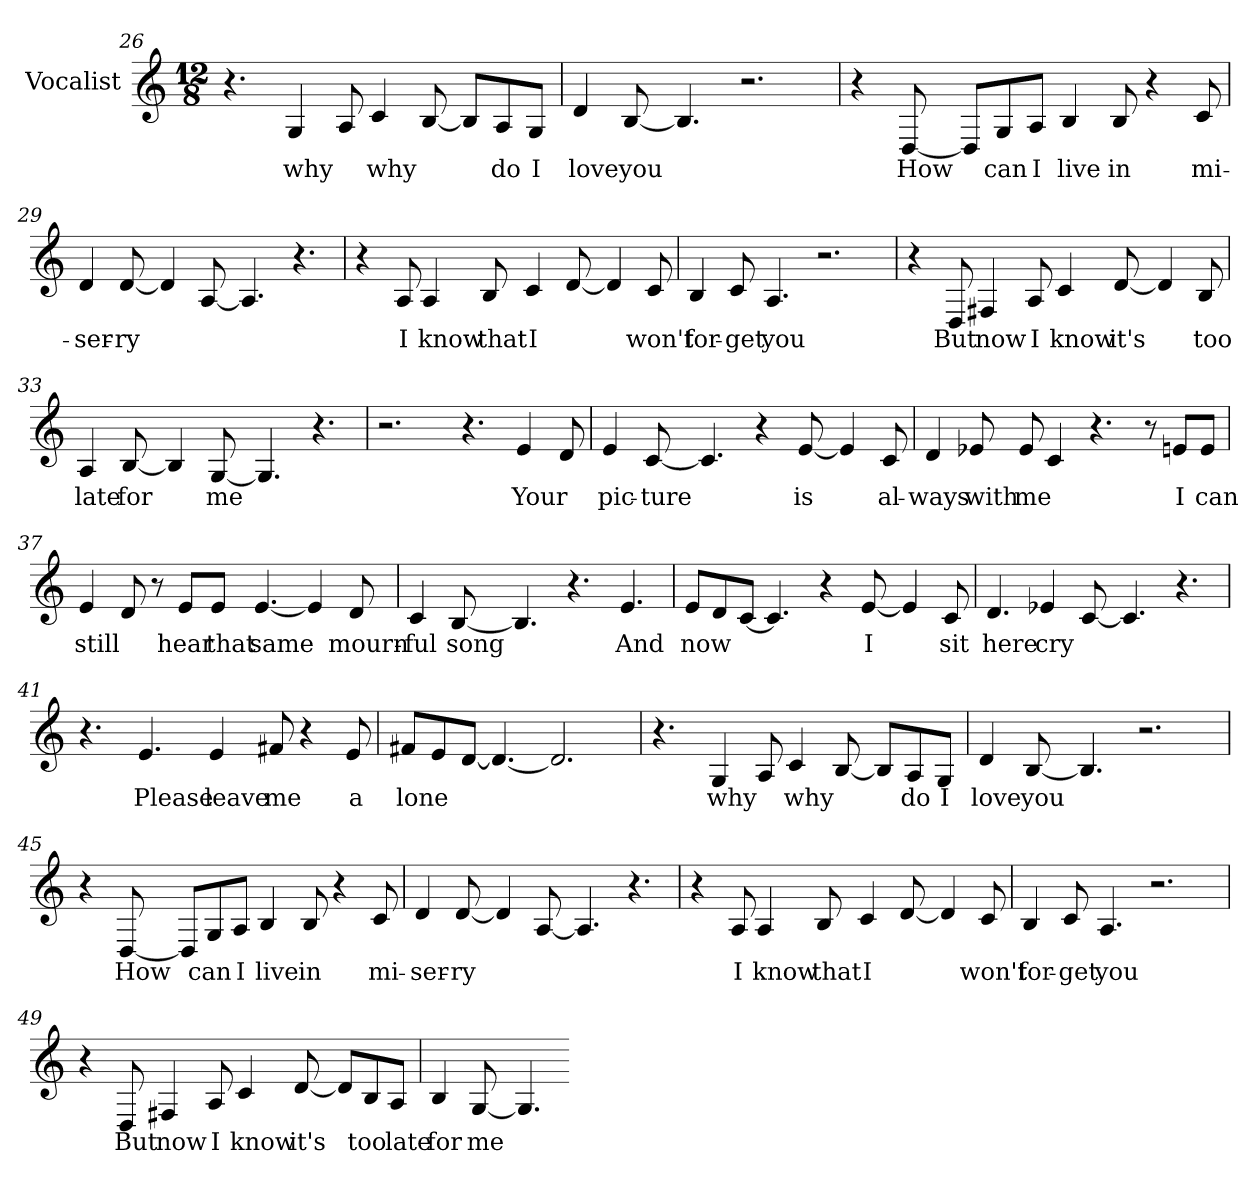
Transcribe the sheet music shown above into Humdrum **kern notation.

**kern	**text
*part1	*part1
*staff1	*staff1
*I"Vocalist	*
*clefG2	*
*M12/8	*
=26	=26
4.r	.
4G	why
8A	_
4c	why
[8B	_
8B/L]	_
8A/	do
8G/J	I
=27	=27
4d	love
[8B	you
4.B]	_
2.r	.
=28	=28
4r	.
[8D	How
8D/L]	_
8G/	can
8A/J	I
4B	live
8B	in
4r	.
8c	mi-
=29	=29
4d	-ser-
[8d	-ry
4d]	_
[8A	_
4.A]	_
4.r	.
=30	=30
4r	.
8A	I
4A	know
8B	that
4c	I
[8d	_
4d]	_
8c	won't
=31	=31
4B	for-
8c	-get
4.A	you
2.r	.
=32	=32
4r	.
8D	But
4F#X	now
8A	I
4c	know
[8d	it's
4d]	_
8B	too
=33	=33
4A	late
[8B	for
4B]	_
[8G	me
4.G]	_
4.r	.
=34	=34
2.r	.
4.r	.
4e	Your
8d	_
=35	=35
4e	pic-
[8c	-ture
4.c]	_
4r	.
[8e	is
4e]	_
8c	al-
=36	=36
4d	-ways
8e-X	with
8e-	me
4c	_
4.r	.
8r	.
8en/L	I
8e/J	can
=37	=37
4e	still
8d	_
8r	.
8e/L	hear
8e/J	that
[4.e	same
4e]	_
8d	mourn-
=38	=38
4c	-ful
[8B	song
4.B]	_
4.r	.
4.e	And
=39	=39
8e/L	now
8d/	_
[8c/J	_
4.c]	_
4r	.
[8e	I
4e]	_
8c	sit
=40	=40
4.d	here
4e-X	cry-
[8c	_
4.c]	_
4.r	.
=41	=41
4.r	.
4.e	Please
4e	leave
8f#X	me
4r	.
8e	a
=42	=42
8f#X/L	lone
8e/	_
[8d/J	_
4.d_	_
2.d]	_
=43	=43
4.r	.
4G	why
8A	_
4c	why
[8B	_
8B/L]	_
8A/	do
8G/J	I
=44	=44
4d	love
[8B	you
4.B]	_
2.r	.
=45	=45
4r	.
[8D	How
8D/L]	_
8G/	can
8A/J	I
4B	live
8B	in
4r	.
8c	mi-
=46	=46
4d	-ser-
[8d	-ry
4d]	_
[8A	_
4.A]	_
4.r	.
=47	=47
4r	.
8A	I
4A	know
8B	that
4c	I
[8d	_
4d]	_
8c	won't
=48	=48
4B	for-
8c	-get
4.A	you
2.r	.
=49	=49
4r	.
8D	But
4F#X	now
8A	I
4c	know
[8d	it's
8d/L]	_
8B/	too
8A/J	late
=50	=50
4B	for
[8G	me
4.G]	_
=-	=-
*-	*-
